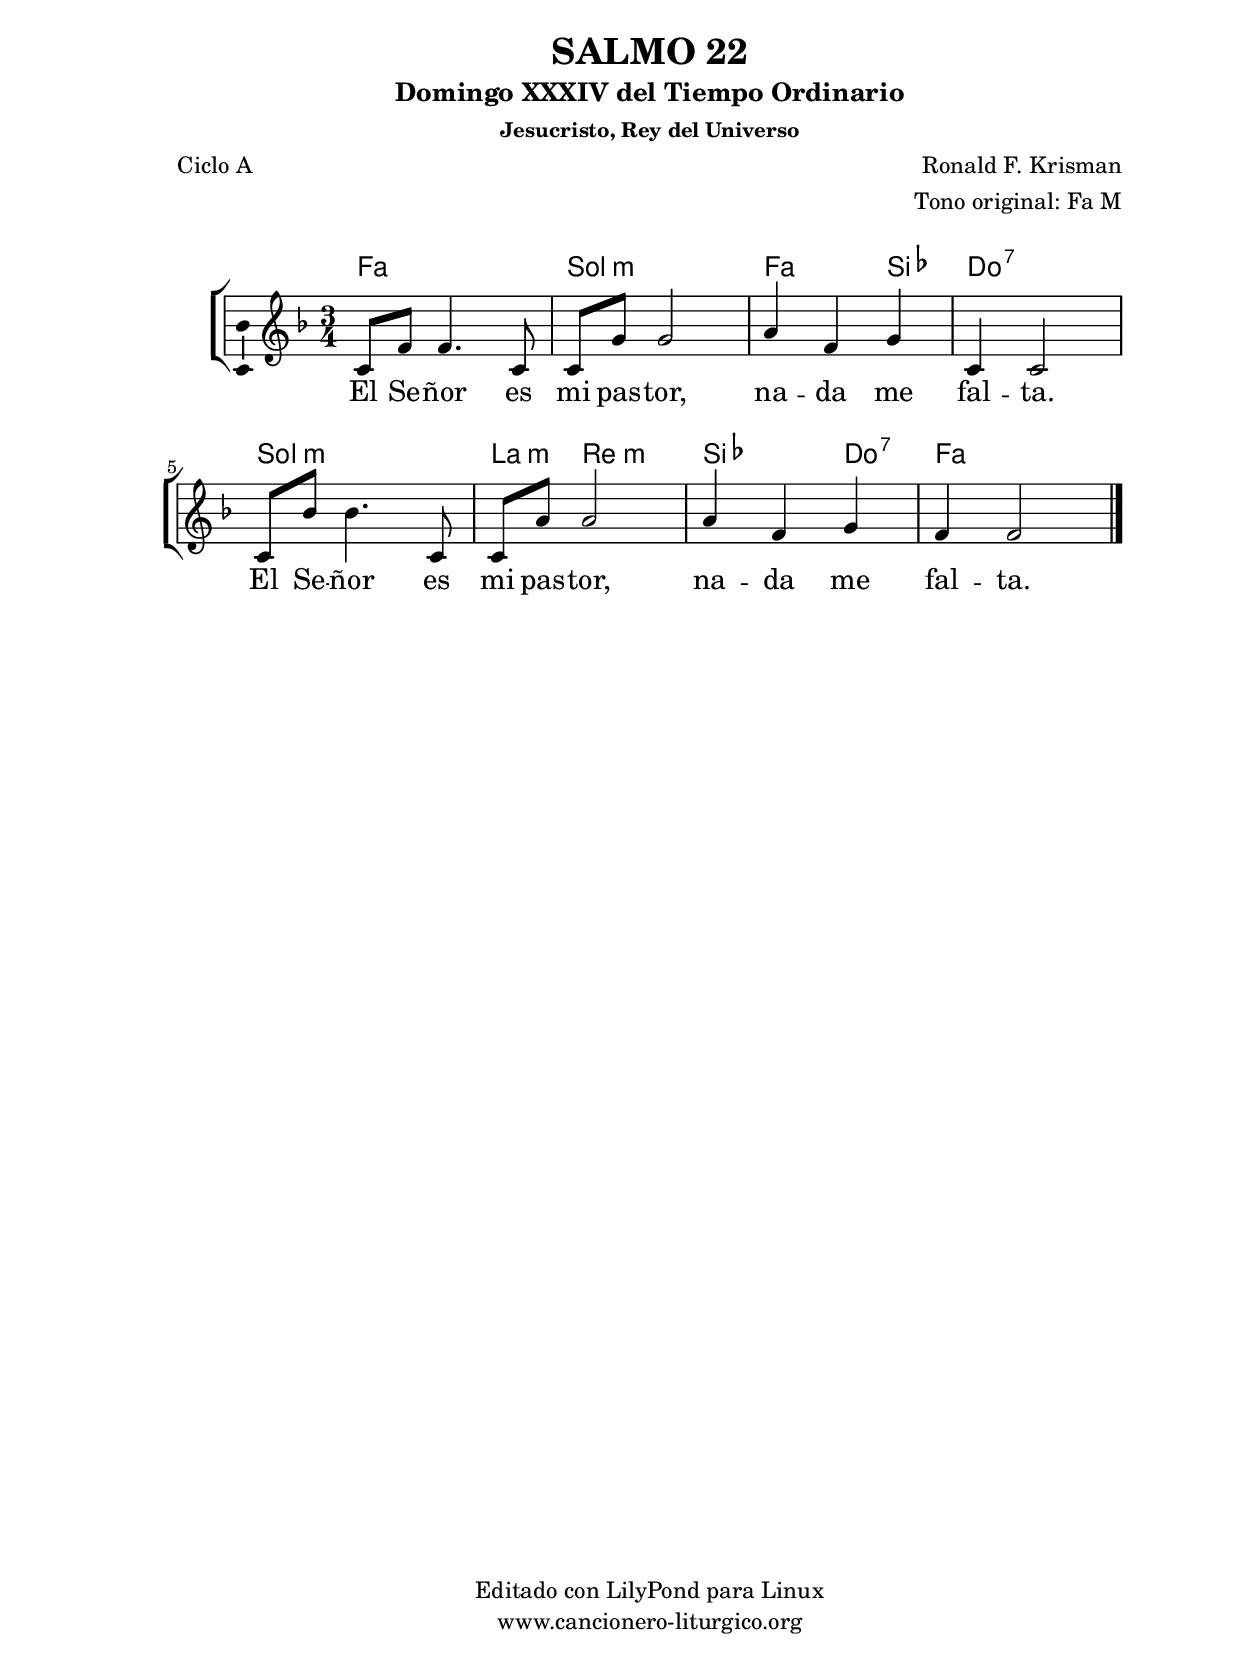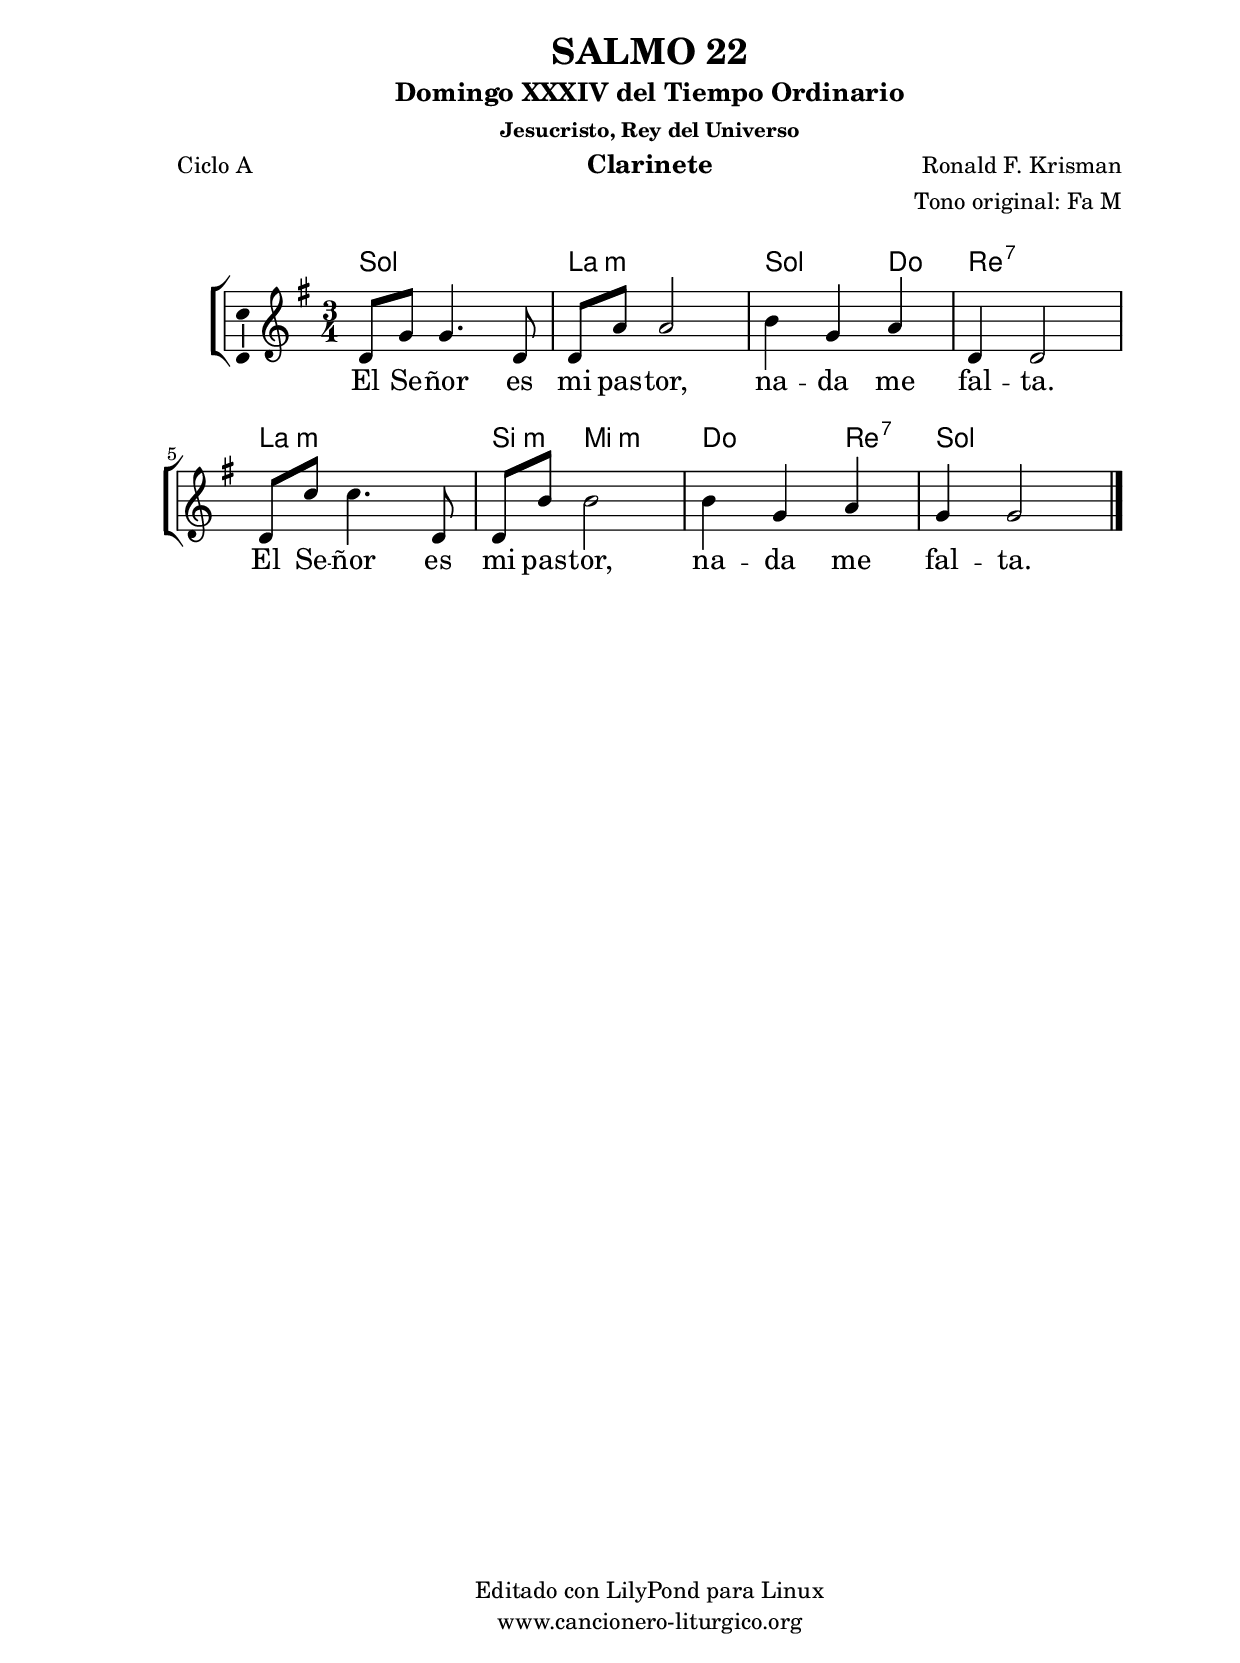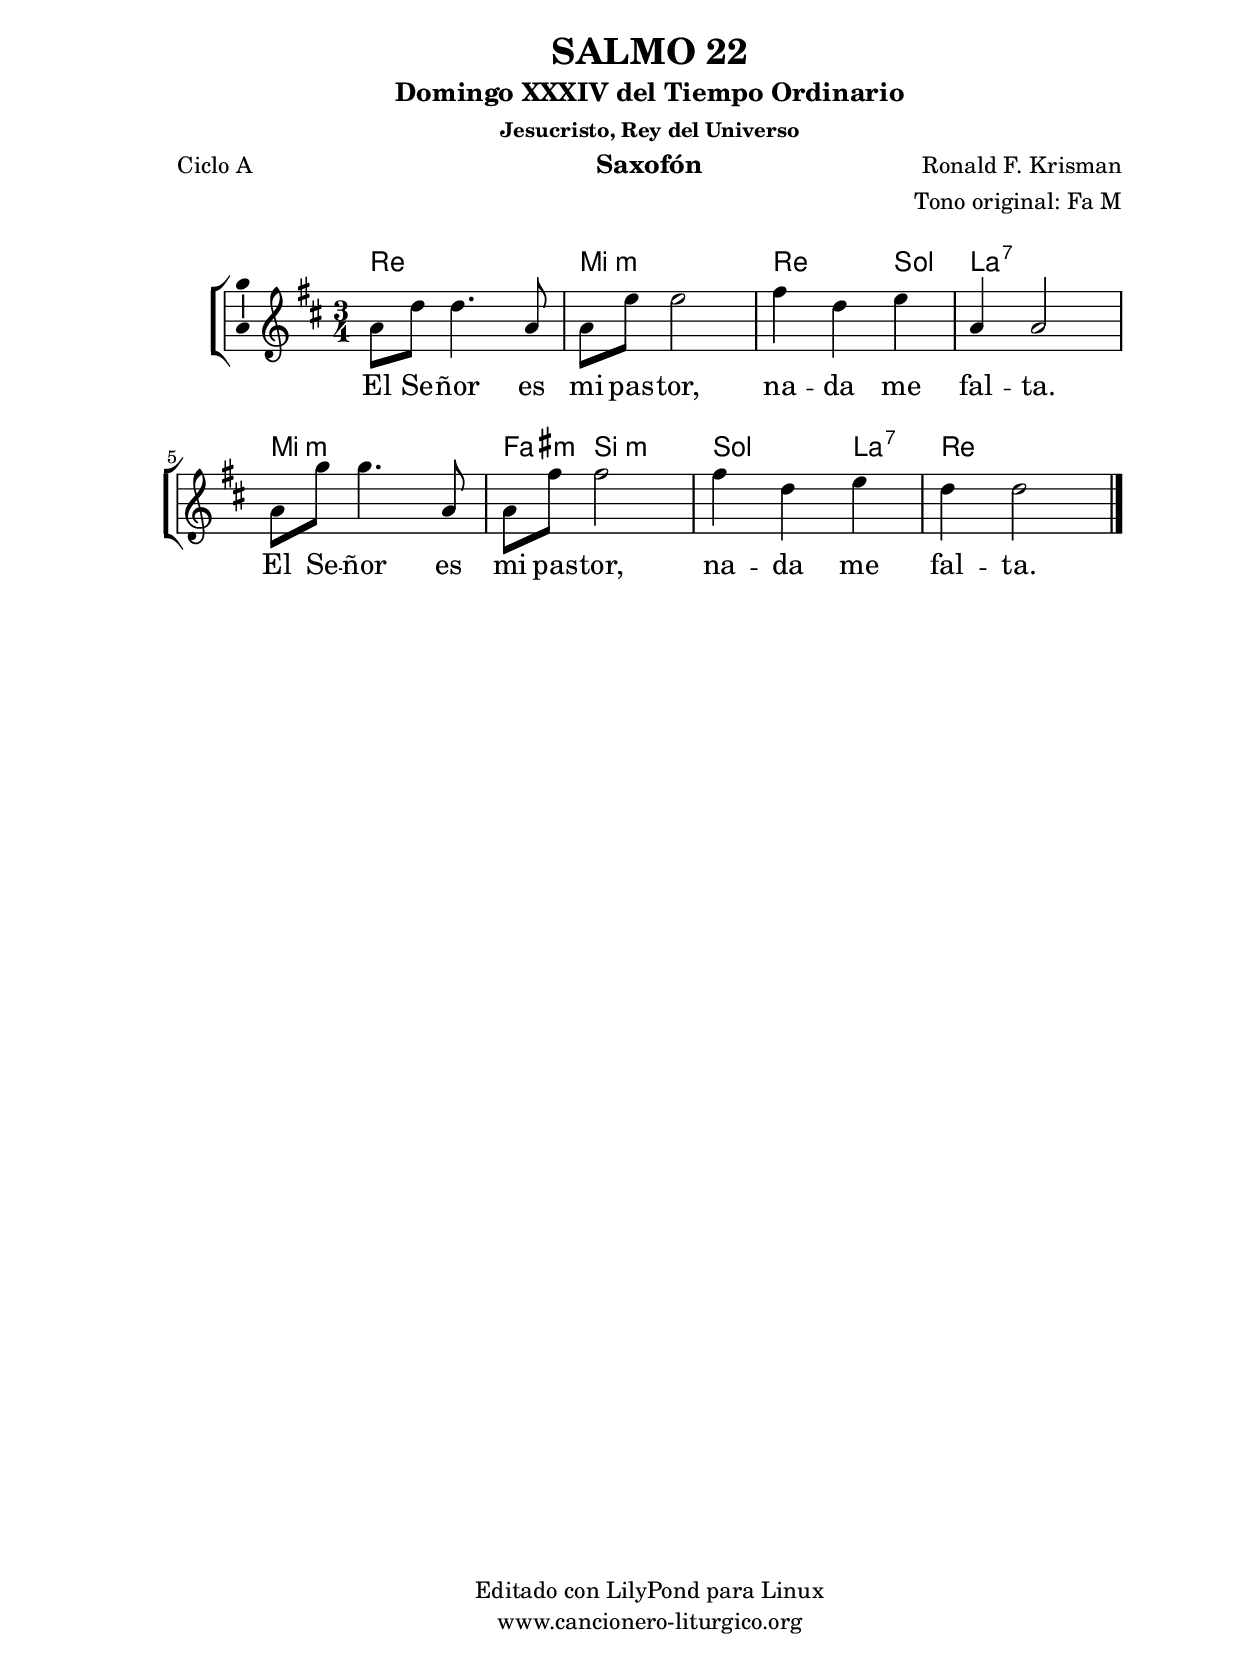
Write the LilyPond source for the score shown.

%
%para convertir .midi en .wav:
%timidity filename.midi -Ow -o finename.wav
%
%
%Para convertir de .wav a .mp3:
%lame -h -m j filename.wav
%
%
%para escuchar el midi:
%timidity nombrefichero.midi
%


%versión de lilypond para la que se ha escrito esta partitura:
\version "2.16.0"

	%Tamaño papel
	#(set-default-paper-size "a4")
	%Tamaño partitura
	#(set-global-staff-size 20)
	%No responde al pulsar sobre una nota
	#(ly:set-option 'point-and-click #f)

%parámetros del encabezamiento:
\header {
	title = "SALMO 22"
	subtitle = "Domingo XXXIV del Tiempo Ordinario"
	subsubtitle = "Jesucristo, Rey del Universo"
	composer = "Ronald F. Krisman"
	poet = "Ciclo A"
	meter = ""
	arranger = "Tono original: Fa M"
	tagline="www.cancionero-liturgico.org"
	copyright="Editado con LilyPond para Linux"
	}

%parámetros asociados al papel:
\paper  {
	oddHeaderMarkup = \markup {\fill-line { \on-the-fly #not-first-page \fromproperty #'header:title \on-the-fly #not-first-page \fromproperty #'header:composer }}
	evenHeaderMarkup = \markup {\fill-line { \fromproperty #'header:composer \fromproperty #'header:title }}
	#(set-paper-size "a4")
	print-page-number = ##f
	first-page-number = 1
	print-first-page-number = ##f
%	head-separation = 3.0 \cm
	top-margin = 2.0 \cm
	bottom-margin = 0.5\cm
%%%	bottom-margin = -1.0\cm
	left-margin = 3.0 \cm
	line-width = 16.0 \cm 
	indent = 8\mm
	interscoreline = 2.\mm
	between-system-space = 15\mm
%	para que las partituras no llenen la hoja:
	ragged-bottom = ##t
%	idem para la última hoja:
	ragged-last-bottom = ##f
%	para que las partituras llenen el ancho del papel:
	ragged-last = ##f
	after-title-space = 2.5 \cm
%page-count=1
%system-count=1

	%Flexible Vertical Spacing
%	markup-markup-spacing =
%	#'((basic-distance . 15) (minimum-distance . 15) (padding . 3))
	markup-system-spacing =
	#'((basic-distance . 15) (minimum-distance . 15) (padding . 3))
	system-system-spacing =
	#'((basic-distance . 15) (minimum-distance . 15) (padding . 3))
	score-system-spacing =
	#'((basic-distance . 15) (minimum-distance . 15) (padding . 5))
%	top-system-spacing = % header
%	#'((basic-distance . 8) (minimum-distance . 0) (padding . 3))
%	top-markup-spacing =
%	#'((basic-distance . 20) (minimum-distance . 20) (padding . 3))
	last-bottom-spacing = % footer
	#'((basic-distance . 5) (minimum-distance . 5) (padding . 3))
%	score-markup-spacing =
%	#'((basic-distance . 16) (minimum-distance . 13) (padding . 3))

	}


%parámetros que afectan a toda la partitura:
global =  {
	%clave de sol (G):
	\clef G
	%armadura:
%%%	\transpose ees c
	\key f \major
	\tempo 4=79
	\set Score.tempoHideNote = ##t
	}


acordes = {
	\italianChords
	\chordmode {
%%%	\transpose ees c
{

f2. g:m f2 bes4 c2.:7
g2.:m a4:m d2:m bes2 c4:7 f2.

	}
	}
}


melodia = 
%%%	\transpose ees c
{
	\relative c'{

\time 3/4
c8 f f4. c8
c8 g' g2
a4 f4 g
c,4 c2
c8 bes' bes4. c,8
c8 a' a2
a4 f g
f4 f2

%\bar "||"
%\break

	\bar "|."
	}
	}


texto = \lyricmode {
El Se -- ñor es mi pas -- tor,
na -- da me fal -- ta.
El Se -- ñor es mi pas -- tor,
na -- da me fal -- ta.
	}


acordesStaff = \context ChordNames = acordesStaff <<
	\set chordChanges = ##t
	\acordes
	>>


vozStaff = \context Voice = vozStaff
\with {\consists "Ambitus_engraver"}
<<
%	\set Staff.instrumentName = ""
%	\set Staff.shortInstrumentName = ""
%	\set Staff.midiInstrument = #"clarinet"
%	\set Staff.midiInstrument = #"cello"
%	\set Staff.midiInstrument = #"flute"
	\set Staff.midiInstrument = #"electric guitar (jazz)"
%	\set Staff.midiInstrument = #"english horn"
%	\set Staff.midiInstrument = #"violin"
%	\set Staff.midiInstrument = #"glockenspiel"
	\set Staff.midiMinimumVolume = #0.7
	\set Staff.midiMaximumVolume = #0.9
	\global
	\melodia
	>>


textoStaff = \context Lyrics = textoStaff <<
	\lyricsto vozStaff \texto
	>>

\book {
	\score {
		\context ChoirStaff {
			\override StaffGroup.SystemStartBracket #'collapse-height = #1
			\override Score.SystemStartBar #'collapse-height = #1
			<<
			\acordesStaff
			\vozStaff
			\textoStaff
			>>
			}
		\layout {
	    		\context {
				\Lyrics
				\override LyricText #'font-size = #2
				}
	   		 \context {
				\Score
				%fontSize = #3
				\override StaffSymbol #'staff-space = #(magstep +3)
				%\override Beam #'thickness = #0.55
				%\override SpacingSpanner #'spacing-increment = #1.0
				%\override Slur #'height-limit = #1.5
				}
			}
		}
	\score {
		\unfoldRepeats
		\context ChoirStaff {
			<<
			\acordesStaff
			\vozStaff
			>>
			}
		\midi {
	  		\context {
	  			\Score
				tempoWholesPerMinute = #(ly:make-moment 70 4)
				}
			}
		}
	}

%Partitura para clarinete
#(define output-suffix "C")
\book {
	\header{
		instrument = "Clarinete"
		}
	\score {
		\context ChoirStaff {
			\override StaffGroup.SystemStartBracket #'collapse-height = #1
			\override Score.SystemStartBar #'collapse-height = #1
\transpose c d
			<<
			\acordesStaff
			\vozStaff
			\textoStaff
			>>
			}
		\layout {
	    		\context {
				\Lyrics
				\override LyricText #'font-size = #2
				}
	   		 \context {
				\Score
				%fontSize = #3
				\override StaffSymbol #'staff-space = #(magstep +3)
				%\override Beam #'thickness = #0.55
				%\override SpacingSpanner #'spacing-increment = #1.0
				%\override Slur #'height-limit = #1.5
				}
			}
		}
	}

%Partitura para saxofón
#(define output-suffix "S")
\book {
	\header{
		instrument = "Saxofón"
		}
	\score {
		\context ChoirStaff {
			\override StaffGroup.SystemStartBracket #'collapse-height = #1
			\override Score.SystemStartBar #'collapse-height = #1
\transpose c a
			<<
			\acordesStaff
			\vozStaff
			\textoStaff
			>>
			}
		\layout {
	    		\context {
				\Lyrics
				\override LyricText #'font-size = #2
				}
	   		 \context {
				\Score
				%fontSize = #3
				\override StaffSymbol #'staff-space = #(magstep +3)
				%\override Beam #'thickness = #0.55
				%\override SpacingSpanner #'spacing-increment = #1.0
				%\override Slur #'height-limit = #1.5
				}
			}
		}
	}

